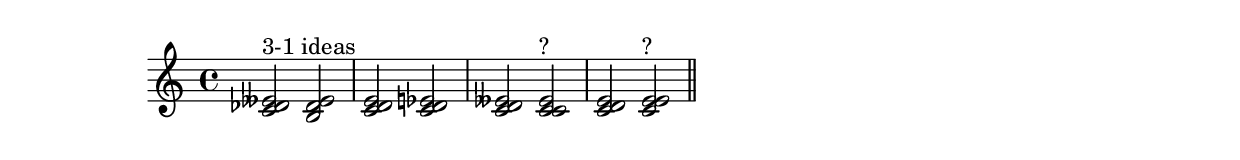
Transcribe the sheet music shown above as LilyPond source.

% Neo-Riemannian examples.

\version "2.14.0"
\header {
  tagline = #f
}
\score {
  \new Staff << \relative e' {
     \cadenzaOn
     <c des eeses>2^"3-1 ideas"
     <b des eeses>
     \bar "|"
     <c des eeses>
     <c des ees>
     \bar "|"
     <c des eeses>
     <c c eeses>^"?"
     \bar "|"
     <c des eeses>
     <c eeses eeses>^"?"
     \bar "||"
  } >>
  \layout { }
  \midi { }
}
